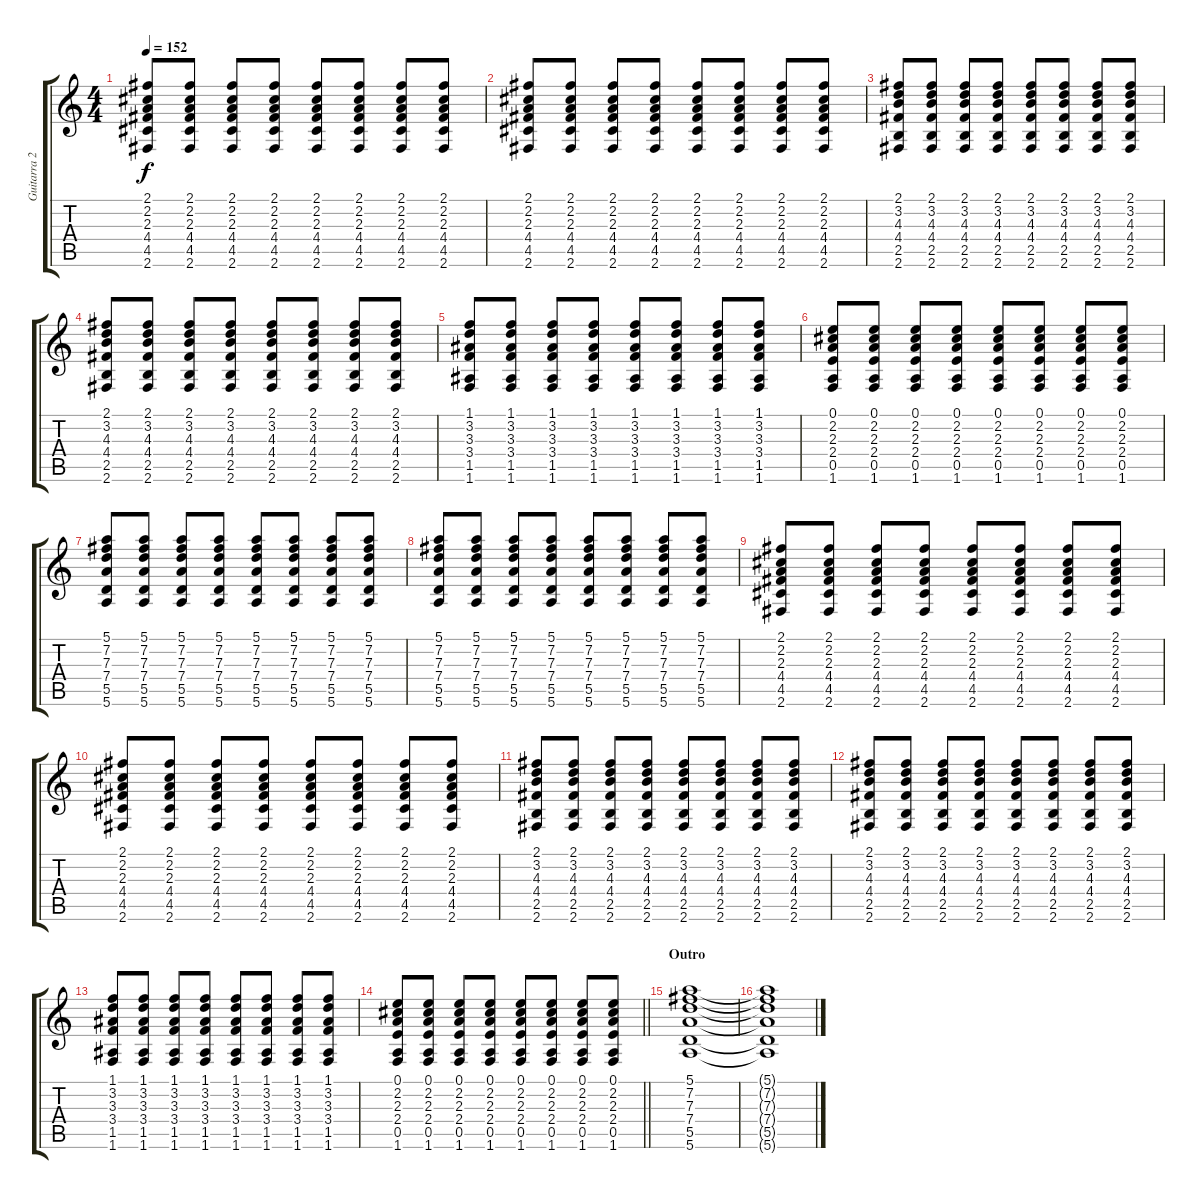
\track ("Guitarra 2" "Guitarra 2") {instrument overdrivenguitar}
\staff {score tabs}
\tuning (E4 B3 G3 D3 A2 E2) {hide}
\ts (4 4)
\tempo 152
\clef g2
\ks c
(2.1 2.2 2.3 4.4 4.5 2.6).8{dy f} (2.1 2.2 2.3 4.4 4.5 2.6).8 (2.1 2.2 2.3 4.4 4.5 2.6).8 (2.1 2.2 2.3 4.4 4.5 2.6).8 (2.1 2.2 2.3 4.4 4.5 2.6).8 (2.1 2.2 2.3 4.4 4.5 2.6).8 (2.1 2.2 2.3 4.4 4.5 2.6).8 (2.1 2.2 2.3 4.4 4.5 2.6).8 |
(2.1 2.2 2.3 4.4 4.5 2.6).8 (2.1 2.2 2.3 4.4 4.5 2.6).8 (2.1 2.2 2.3 4.4 4.5 2.6).8 (2.1 2.2 2.3 4.4 4.5 2.6).8 (2.1 2.2 2.3 4.4 4.5 2.6).8 (2.1 2.2 2.3 4.4 4.5 2.6).8 (2.1 2.2 2.3 4.4 4.5 2.6).8 (2.1 2.2 2.3 4.4 4.5 2.6).8 |
(2.1 3.2 4.3 4.4 2.5 2.6).8 (2.1 3.2 4.3 4.4 2.5 2.6).8 (2.1 3.2 4.3 4.4 2.5 2.6).8 (2.1 3.2 4.3 4.4 2.5 2.6).8 (2.1 3.2 4.3 4.4 2.5 2.6).8 (2.1 3.2 4.3 4.4 2.5 2.6).8 (2.1 3.2 4.3 4.4 2.5 2.6).8 (2.1 3.2 4.3 4.4 2.5 2.6).8 |
(2.1 3.2 4.3 4.4 2.5 2.6).8 (2.1 3.2 4.3 4.4 2.5 2.6).8 (2.1 3.2 4.3 4.4 2.5 2.6).8 (2.1 3.2 4.3 4.4 2.5 2.6).8 (2.1 3.2 4.3 4.4 2.5 2.6).8 (2.1 3.2 4.3 4.4 2.5 2.6).8 (2.1 3.2 4.3 4.4 2.5 2.6).8 (2.1 3.2 4.3 4.4 2.5 2.6).8 |
(1.1 3.2 3.3 3.4 1.5 1.6).8 (1.1 3.2 3.3 3.4 1.5 1.6).8 (1.1 3.2 3.3 3.4 1.5 1.6).8 (1.1 3.2 3.3 3.4 1.5 1.6).8 (1.1 3.2 3.3 3.4 1.5 1.6).8 (1.1 3.2 3.3 3.4 1.5 1.6).8 (1.1 3.2 3.3 3.4 1.5 1.6).8 (1.1 3.2 3.3 3.4 1.5 1.6).8 |
(0.1 2.2 2.3 2.4 0.5 1.6).8 (0.1 2.2 2.3 2.4 0.5 1.6).8 (0.1 2.2 2.3 2.4 0.5 1.6).8 (0.1 2.2 2.3 2.4 0.5 1.6).8 (0.1 2.2 2.3 2.4 0.5 1.6).8 (0.1 2.2 2.3 2.4 0.5 1.6).8 (0.1 2.2 2.3 2.4 0.5 1.6).8 (0.1 2.2 2.3 2.4 0.5 1.6).8 |
(5.1 7.2 7.3 7.4 5.5 5.6).8 (5.1 7.2 7.3 7.4 5.5 5.6).8 (5.1 7.2 7.3 7.4 5.5 5.6).8 (5.1 7.2 7.3 7.4 5.5 5.6).8 (5.1 7.2 7.3 7.4 5.5 5.6).8 (5.1 7.2 7.3 7.4 5.5 5.6).8 (5.1 7.2 7.3 7.4 5.5 5.6).8 (5.1 7.2 7.3 7.4 5.5 5.6).8 |
(5.1 7.2 7.3 7.4 5.5 5.6).8 (5.1 7.2 7.3 7.4 5.5 5.6).8 (5.1 7.2 7.3 7.4 5.5 5.6).8 (5.1 7.2 7.3 7.4 5.5 5.6).8 (5.1 7.2 7.3 7.4 5.5 5.6).8 (5.1 7.2 7.3 7.4 5.5 5.6).8 (5.1 7.2 7.3 7.4 5.5 5.6).8 (5.1 7.2 7.3 7.4 5.5 5.6).8 |
(2.1 2.2 2.3 4.4 4.5 2.6).8 (2.1 2.2 2.3 4.4 4.5 2.6).8 (2.1 2.2 2.3 4.4 4.5 2.6).8 (2.1 2.2 2.3 4.4 4.5 2.6).8 (2.1 2.2 2.3 4.4 4.5 2.6).8 (2.1 2.2 2.3 4.4 4.5 2.6).8 (2.1 2.2 2.3 4.4 4.5 2.6).8 (2.1 2.2 2.3 4.4 4.5 2.6).8 |
(2.1 2.2 2.3 4.4 4.5 2.6).8 (2.1 2.2 2.3 4.4 4.5 2.6).8 (2.1 2.2 2.3 4.4 4.5 2.6).8 (2.1 2.2 2.3 4.4 4.5 2.6).8 (2.1 2.2 2.3 4.4 4.5 2.6).8 (2.1 2.2 2.3 4.4 4.5 2.6).8 (2.1 2.2 2.3 4.4 4.5 2.6).8 (2.1 2.2 2.3 4.4 4.5 2.6).8 |
(2.1 3.2 4.3 4.4 2.5 2.6).8 (2.1 3.2 4.3 4.4 2.5 2.6).8 (2.1 3.2 4.3 4.4 2.5 2.6).8 (2.1 3.2 4.3 4.4 2.5 2.6).8 (2.1 3.2 4.3 4.4 2.5 2.6).8 (2.1 3.2 4.3 4.4 2.5 2.6).8 (2.1 3.2 4.3 4.4 2.5 2.6).8 (2.1 3.2 4.3 4.4 2.5 2.6).8 |
(2.1 3.2 4.3 4.4 2.5 2.6).8 (2.1 3.2 4.3 4.4 2.5 2.6).8 (2.1 3.2 4.3 4.4 2.5 2.6).8 (2.1 3.2 4.3 4.4 2.5 2.6).8 (2.1 3.2 4.3 4.4 2.5 2.6).8 (2.1 3.2 4.3 4.4 2.5 2.6).8 (2.1 3.2 4.3 4.4 2.5 2.6).8 (2.1 3.2 4.3 4.4 2.5 2.6).8 |
(1.1 3.2 3.3 3.4 1.5 1.6).8 (1.1 3.2 3.3 3.4 1.5 1.6).8 (1.1 3.2 3.3 3.4 1.5 1.6).8 (1.1 3.2 3.3 3.4 1.5 1.6).8 (1.1 3.2 3.3 3.4 1.5 1.6).8 (1.1 3.2 3.3 3.4 1.5 1.6).8 (1.1 3.2 3.3 3.4 1.5 1.6).8 (1.1 3.2 3.3 3.4 1.5 1.6).8 |
\barLineRight lightlight
(0.1 2.2 2.3 2.4 0.5 1.6).8 (0.1 2.2 2.3 2.4 0.5 1.6).8 (0.1 2.2 2.3 2.4 0.5 1.6).8 (0.1 2.2 2.3 2.4 0.5 1.6).8 (0.1 2.2 2.3 2.4 0.5 1.6).8 (0.1 2.2 2.3 2.4 0.5 1.6).8 (0.1 2.2 2.3 2.4 0.5 1.6).8 (0.1 2.2 2.3 2.4 0.5 1.6).8 |
\section ("" "Outro")
(5.1 7.2 7.3 7.4 5.5 5.6).1 |
(5.1{t} 7.2{t} 7.3{t} 7.4{t} 5.5{t} 5.6{t}).1
